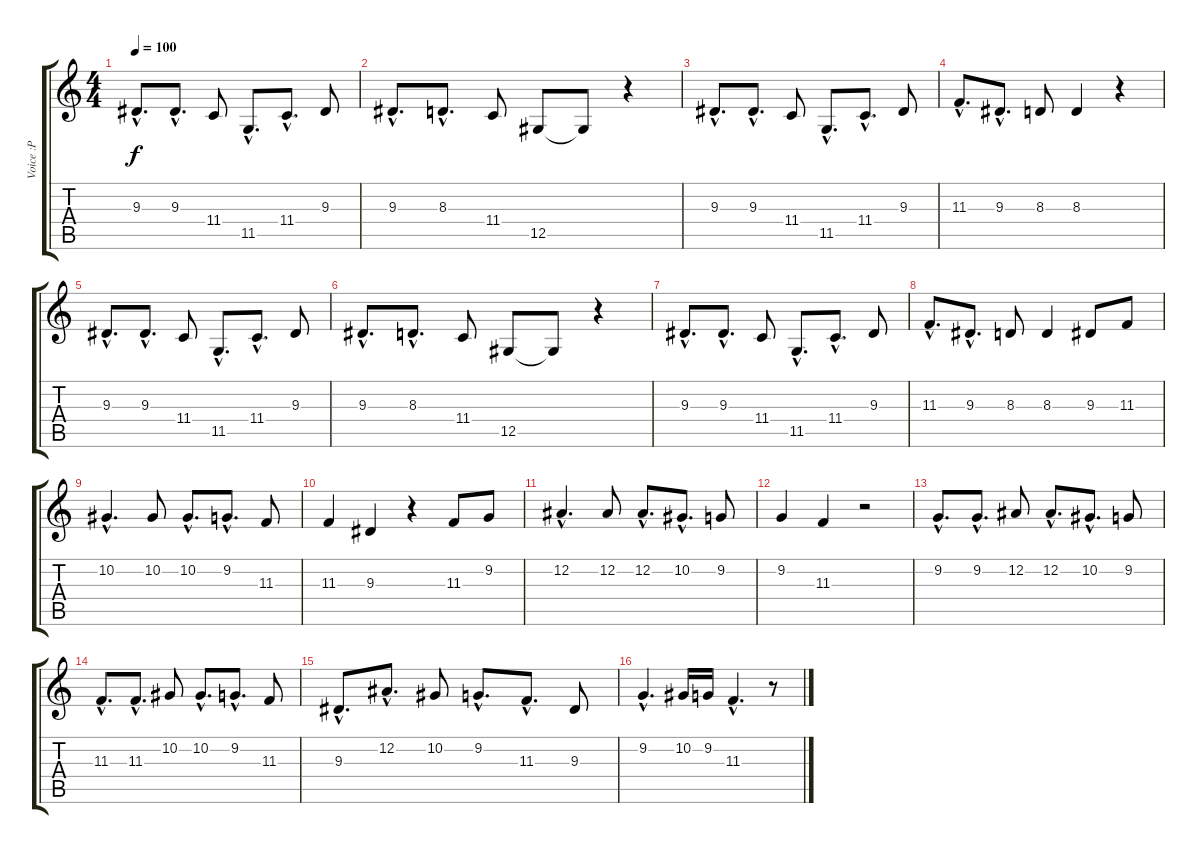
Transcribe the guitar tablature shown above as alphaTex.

\track ("Voice :P" "Voice :P") {instrument ocarina}
\staff {score tabs}
\tuning (Eb4 Bb3 Gb3 Db3 Ab2 Eb2) {hide}
\ts (4 4)
\tempo 100
\clef g2
\ks c
9.3{hac}.8{d dy f} 9.3{hac}.8{d} 11.4.8 11.5{hac}.8{d} 11.4{hac}.8{d} 9.3.8 |
9.3{hac}.8{d} 8.3{hac}.8{d} 11.4.8 12.5.8 12.5{t}.8 r.4 |
9.3{hac}.8{d} 9.3{hac}.8{d} 11.4.8 11.5{hac}.8{d} 11.4{hac}.8{d} 9.3.8 |
11.3{hac}.8{d} 9.3{hac}.8{d} 8.3.8 8.3.4 r.4 |
9.3{hac}.8{d} 9.3{hac}.8{d} 11.4.8 11.5{hac}.8{d} 11.4{hac}.8{d} 9.3.8 |
9.3{hac}.8{d} 8.3{hac}.8{d} 11.4.8 12.5.8 12.5{t}.8 r.4 |
9.3{hac}.8{d} 9.3{hac}.8{d} 11.4.8 11.5{hac}.8{d} 11.4{hac}.8{d} 9.3.8 |
11.3{hac}.8{d} 9.3{hac}.8{d} 8.3.8 8.3.4 9.3.8 11.3.8 |
10.2{hac}.4{d} 10.2.8 10.2{hac}.8{d} 9.2{hac}.8{d} 11.3.8 |
11.3.4 9.3.4 r.4 11.3.8 9.2.8 |
12.2{hac}.4{d} 12.2.8 12.2{hac}.8{d} 10.2{hac}.8{d} 9.2.8 |
9.2.4 11.3.4 r.2 |
9.2{hac}.8{d} 9.2{hac}.8{d} 12.2.8 12.2{hac}.8{d} 10.2{hac}.8{d} 9.2.8 |
11.3{hac}.8{d} 11.3{hac}.8{d} 10.2.8 10.2{hac}.8{d} 9.2{hac}.8{d} 11.3.8 |
9.3{hac}.8{d} 12.2{hac}.8{d} 10.2.8 9.2{hac}.8{d} 11.3{hac}.8{d} 9.3.8 |
9.2{hac}.4{d} 10.2.16 9.2.16 11.3{hac}.4{d} r.8
